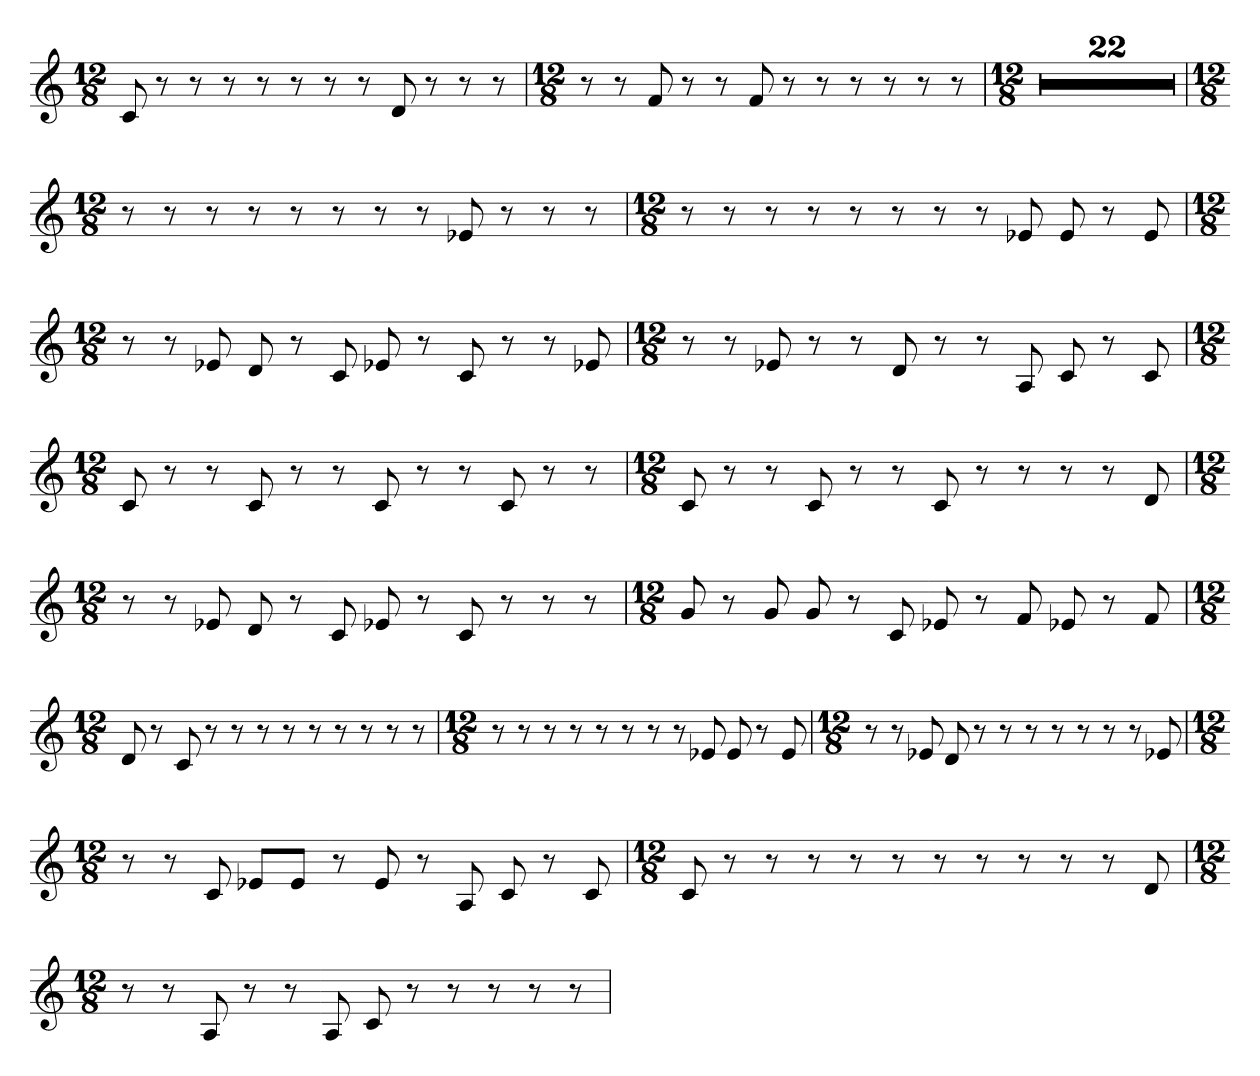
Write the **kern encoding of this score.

**kern
*part1
*staff1
*M12/8
=
8c
8r
8r
8r
8r
8r
8r
8r
8d
8r
8r
8r
=
*M12/8
8r
8r
8f
8r
8r
8f
8r
8r
8r
8r
8r
8r
=
*M12/8
1.r
=
*M12/8
1.r
=
*M12/8
1.r
=
*M12/8
1.r
=
*M12/8
1.r
=
*M12/8
1.r
=
*M12/8
1.r
=
*M12/8
1.r
=
*M12/8
1.r
=
*M12/8
1.r
=
*M12/8
1.r
=
*M12/8
1.r
=
*M12/8
1.r
=
*M12/8
1.r
=
*M12/8
1.r
=
*M12/8
1.r
=
*M12/8
1.r
=
*M12/8
1.r
=
*M12/8
1.r
=
*M12/8
1.r
=
*M12/8
1.r
=
*M12/8
1.r
=
*M12/8
8r
8r
8r
8r
8r
8r
8r
8r
8e-X
8r
8r
8r
=
*M12/8
8r
8r
8r
8r
8r
8r
8r
8r
8e-X
8e-
8r
8e-
=
*M12/8
8r
8r
8e-X
8d
8r
8c
8e-X
8r
8c
8r
8r
8e-X
=
*M12/8
8r
8r
8e-X
8r
8r
8d
8r
8r
8A
8c
8r
8c
=
*M12/8
8c
8r
8r
8c
8r
8r
8c
8r
8r
8c
8r
8r
=
*M12/8
8c
8r
8r
8c
8r
8r
8c
8r
8r
8r
8r
8d
=
*M12/8
8r
8r
8e-X
8d
8r
8c
8e-X
8r
8c
8r
8r
8r
=
*M12/8
8g
8r
8g
8g
8r
8c
8e-X
8r
8f
8e-X
8r
8f
=
*M12/8
8d
8r
8c
8r
8r
8r
8r
8r
8r
8r
8r
8r
=
*M12/8
8r
8r
8r
8r
8r
8r
8r
8r
8e-X
8e-
8r
8e-
=
*M12/8
8r
8r
8e-X
8d
8r
8r
8r
8r
8r
8r
8r
8e-X
=
*M12/8
8r
8r
8c
8e-XL
8e-J
8r
8e-
8r
8A
8c
8r
8c
=
*M12/8
8c
8r
8r
8r
8r
8r
8r
8r
8r
8r
8r
8d
=
*M12/8
8r
8r
8A
8r
8r
8A
8c
8r
8r
8r
8r
8r
=
*-
